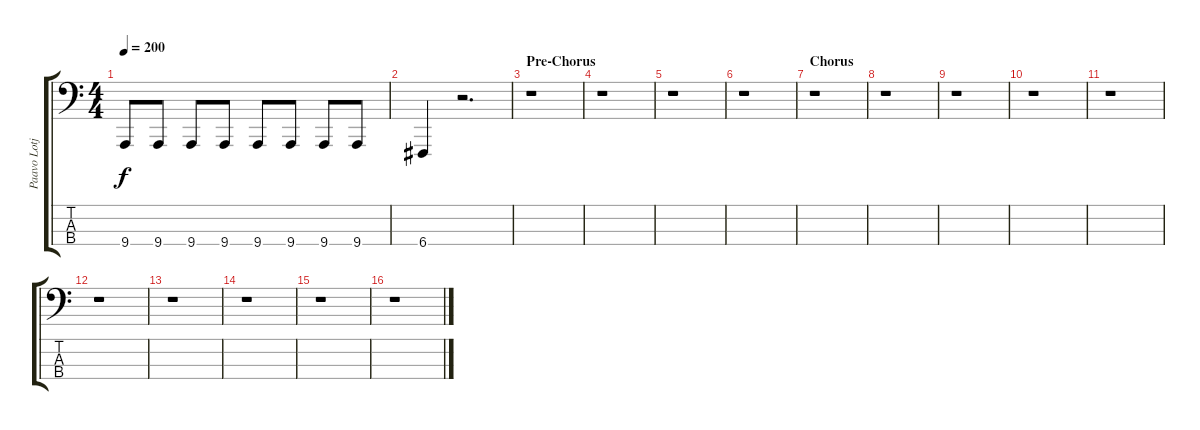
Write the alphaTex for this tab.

\track ("Paavo Lotjonen 2" "Paavo Lotj") {instrument pizzicatostrings}
\staff {score tabs}
\tuning (G2 D2 G1 C1) {hide}
\ts (4 4)
\tempo 200
\clef f4
\ks c
9.4.8{dy f} 9.4.8 9.4.8 9.4.8 9.4.8 9.4.8 9.4.8 9.4.8 |
6.4.4 r.2{d} |
\section ("" "Pre-Chorus")
r.1 |
r.1 |
r.1 |
r.1 |
\section ("" "Chorus")
r.1 |
r.1 |
r.1 |
r.1 |
r.1 |
r.1 |
r.1 |
r.1 |
r.1 |
r.1
